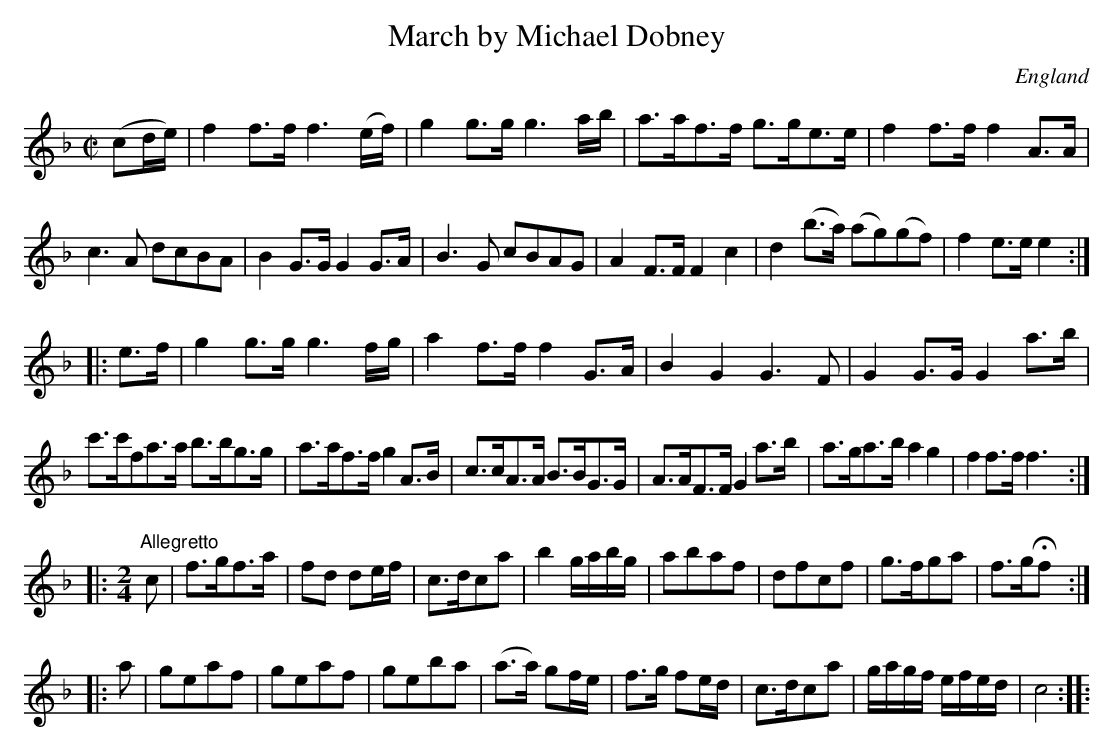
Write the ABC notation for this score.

X:1
T:March by Michael Dobney
L:1/8
M:C|
O:England
K:F major
(cd/e/) |\
f2f>f f3(e/f/) | g2g>g g3a/b/ | a>af>f g>ge>e | f2f>f f2 A>A |
c3A   dcBA     | B2G>G G2G>A  | B3G    cBAG   | A2F>F F2 c2  | \
d2(b>a) (ag)(gf) | f2e>e e2 ::
e>f |\
g2g>g  g3f/g/ | a2f>f   f2 G>A | B2G2   G3F    | G2 G>G G2 a>b |
c'>c'fa>a b>bg>g | a>af>f  g2 A>B | c>cA>A B>BG>G | A>AF>F G2 a>b | \
a>ga>b a2g2 | f2f>f f3 ::
"^Allegretto"
M:2/4
L:1/8
c | \
f>gf>a | fd de/f/ | c>dca | b2 g/a/b/g/ | \
abaf | dfcf | g>fga | f>gHf ::
a |\
geaf | geaf | geba | (a>a) gf/e/ | \
f>g fe/d/ | c>dca | g/a/g/f/ e/f/e/d/ | c4 ::
